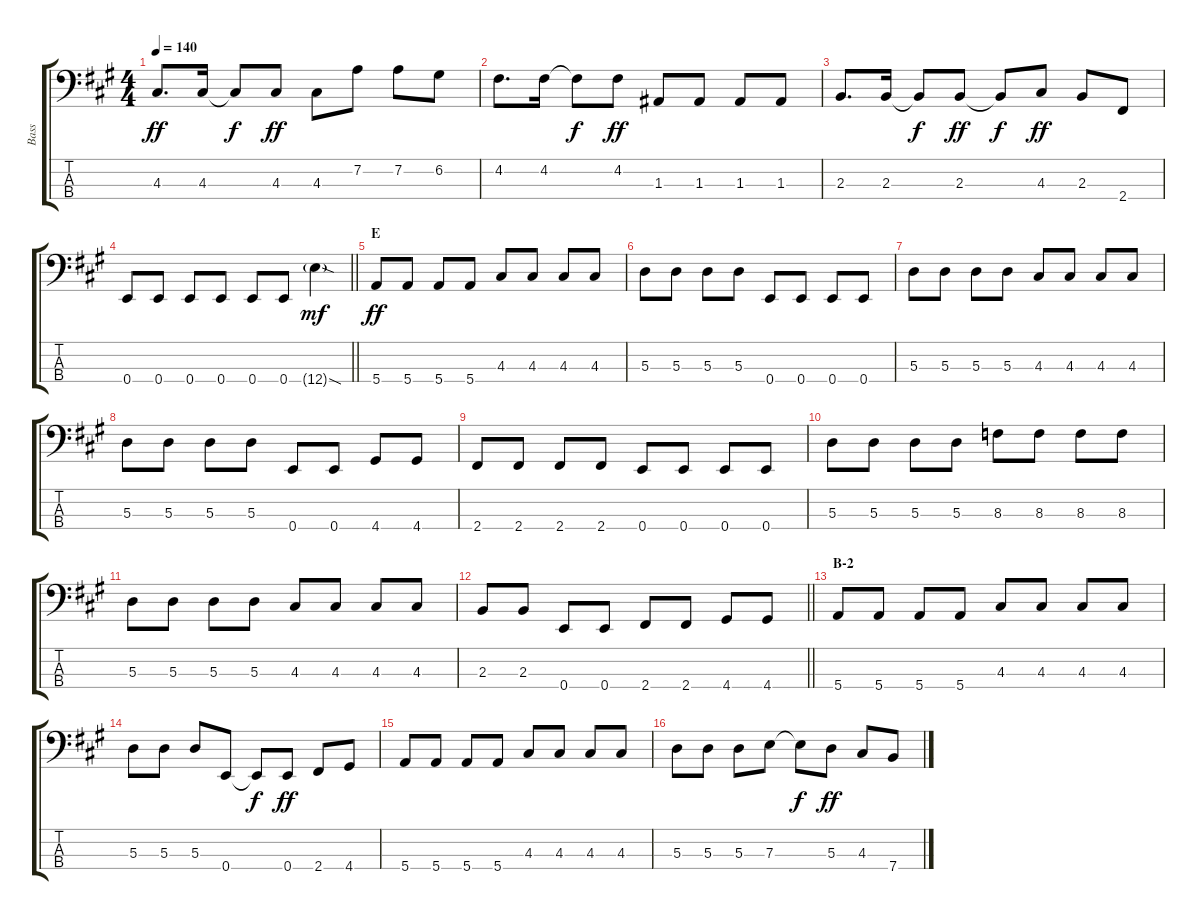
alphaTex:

\track ("Bass" "Bass") {instrument electricbasspick}
\staff {score tabs}
\tuning (G2 D2 A1 E1) {hide}
\ts (4 4)
\tempo 140
\clef f4
\ks a
4.3.8{d dy ff} 4.3.16 4.3{t}.8{dy f} 4.3.8{dy ff} 4.3.8 7.2.8 7.2.8 6.2.8 |
4.2.8{d} 4.2.16 4.2{t}.8{dy f} 4.2.8{dy ff} 1.3.8 1.3.8 1.3.8 1.3.8 |
2.3.8{d} 2.3.16 2.3{t}.8{dy f} 2.3.8{dy ff} 2.3{t}.8{dy f} 4.3.8{dy ff} 2.3.8 2.4.8 |
\barLineRight lightlight
0.4.8 0.4.8 0.4.8 0.4.8 0.4.8 0.4.8 12.4{sod g}.4{dy mf} |
\section ("" "E")
5.4.8{dy ff} 5.4.8 5.4.8 5.4.8 4.3.8 4.3.8 4.3.8 4.3.8 |
5.3.8 5.3.8 5.3.8 5.3.8 0.4.8 0.4.8 0.4.8 0.4.8 |
5.3.8 5.3.8 5.3.8 5.3.8 4.3.8 4.3.8 4.3.8 4.3.8 |
5.3.8 5.3.8 5.3.8 5.3.8 0.4.8 0.4.8 4.4.8 4.4.8 |
2.4.8 2.4.8 2.4.8 2.4.8 0.4.8 0.4.8 0.4.8 0.4.8 |
5.3.8 5.3.8 5.3.8 5.3.8 8.3.8 8.3.8 8.3.8 8.3.8 |
5.3.8 5.3.8 5.3.8 5.3.8 4.3.8 4.3.8 4.3.8 4.3.8 |
\barLineRight lightlight
2.3.8 2.3.8 0.4.8 0.4.8 2.4.8 2.4.8 4.4.8 4.4.8 |
\section ("" "B-2")
5.4.8 5.4.8 5.4.8 5.4.8 4.3.8 4.3.8 4.3.8 4.3.8 |
5.3.8 5.3.8 5.3.8 0.4.8 0.4{t}.8{dy f} 0.4.8{dy ff} 2.4.8 4.4.8 |
5.4.8 5.4.8 5.4.8 5.4.8 4.3.8 4.3.8 4.3.8 4.3.8 |
5.3.8 5.3.8 5.3.8 7.3.8 7.3{t}.8{dy f} 5.3.8{dy ff} 4.3.8 7.4.8
